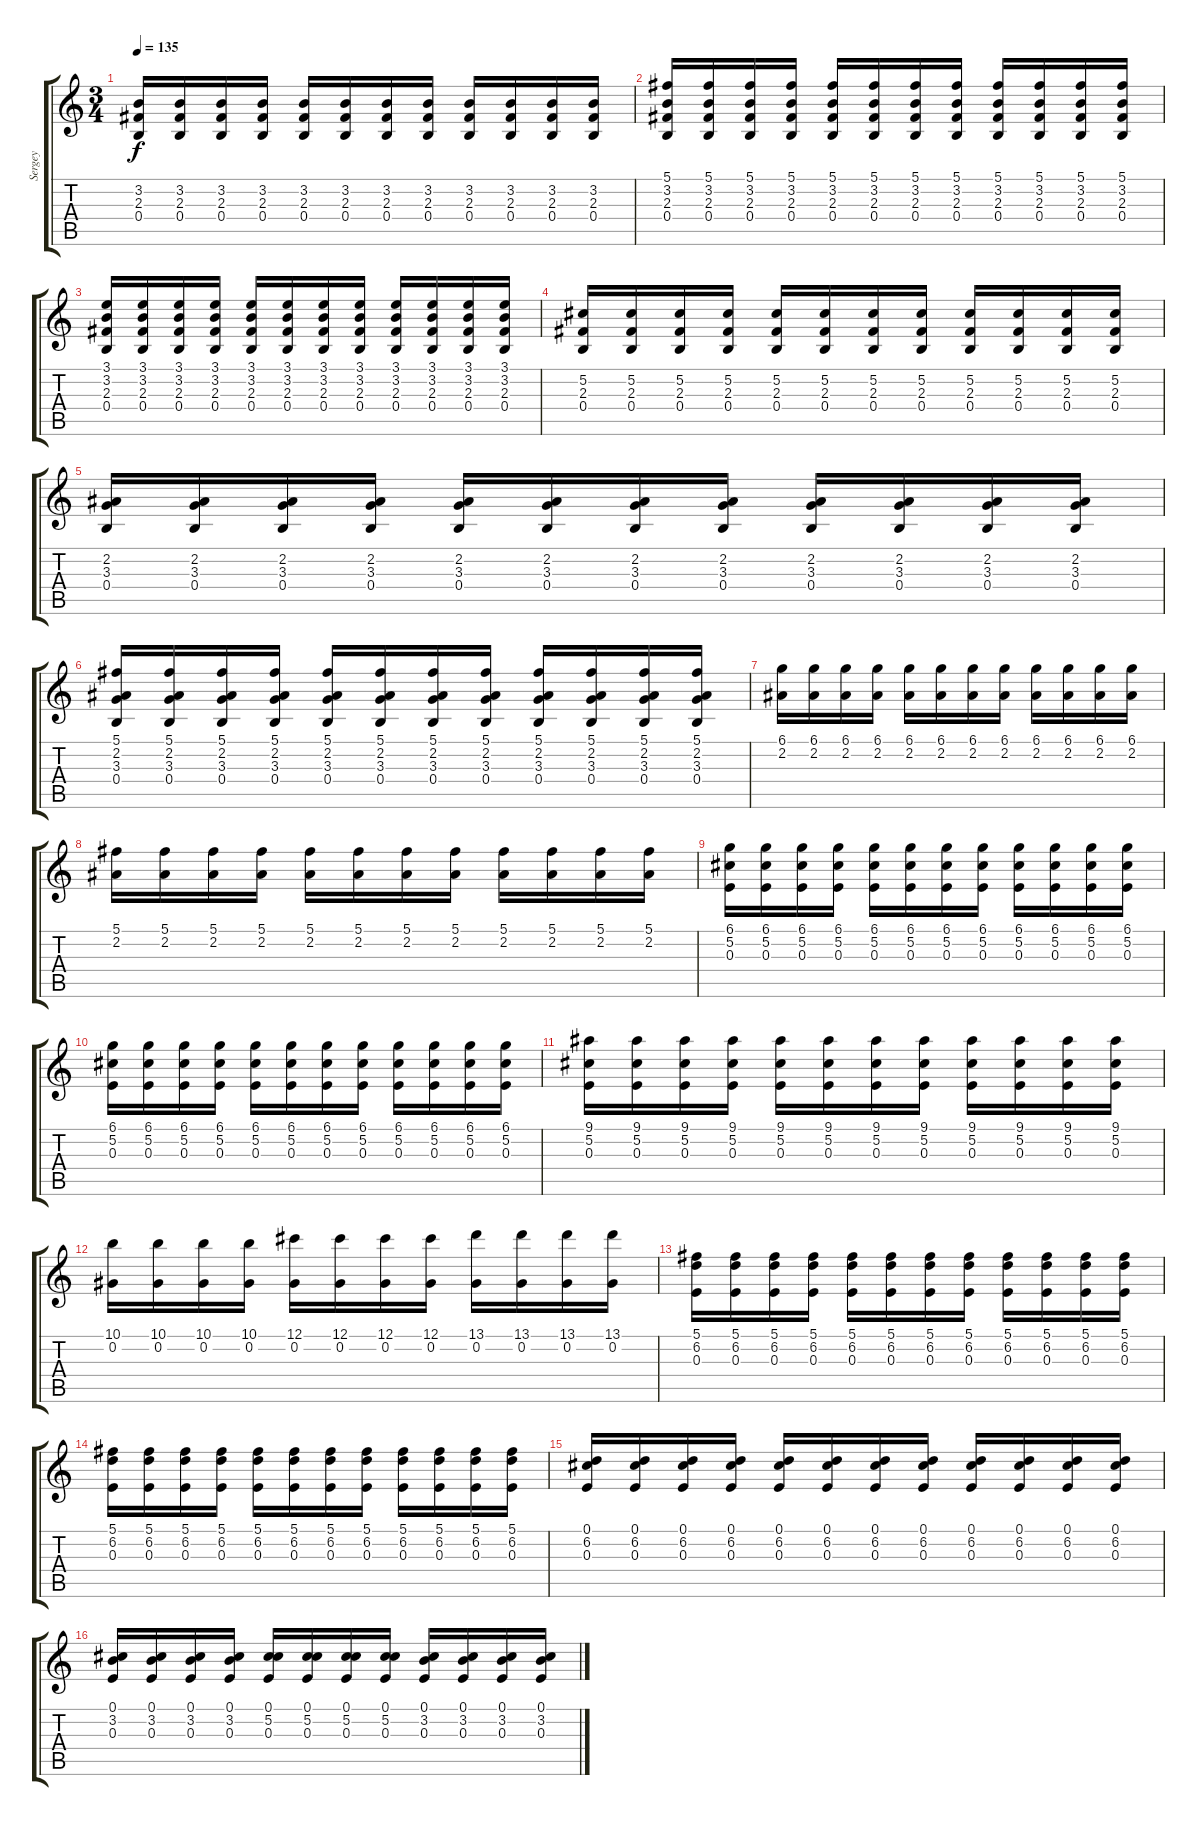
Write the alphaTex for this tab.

\track ("Sergey" "Sergey") {instrument distortionguitar}
\staff {score tabs}
\tuning (Db4 Ab3 E3 B2 Gb2 Db2) {hide}
\ts (3 4)
\tempo 135
\clef g2
\ks c
(3.2 2.3 0.4).16{dy f} (3.2 2.3 0.4).16 (3.2 2.3 0.4).16 (3.2 2.3 0.4).16 (3.2 2.3 0.4).16 (3.2 2.3 0.4).16 (3.2 2.3 0.4).16 (3.2 2.3 0.4).16 (3.2 2.3 0.4).16 (3.2 2.3 0.4).16 (3.2 2.3 0.4).16 (3.2 2.3 0.4).16 |
(5.1 3.2 2.3 0.4).16 (5.1 3.2 2.3 0.4).16 (5.1 3.2 2.3 0.4).16 (5.1 3.2 2.3 0.4).16 (5.1 3.2 2.3 0.4).16 (5.1 3.2 2.3 0.4).16 (5.1 3.2 2.3 0.4).16 (5.1 3.2 2.3 0.4).16 (5.1 3.2 2.3 0.4).16 (5.1 3.2 2.3 0.4).16 (5.1 3.2 2.3 0.4).16 (5.1 3.2 2.3 0.4).16 |
(3.1 3.2 2.3 0.4).16 (3.1 3.2 2.3 0.4).16 (3.1 3.2 2.3 0.4).16 (3.1 3.2 2.3 0.4).16 (3.1 3.2 2.3 0.4).16 (3.1 3.2 2.3 0.4).16 (3.1 3.2 2.3 0.4).16 (3.1 3.2 2.3 0.4).16 (3.1 3.2 2.3 0.4).16 (3.1 3.2 2.3 0.4).16 (3.1 3.2 2.3 0.4).16 (3.1 3.2 2.3 0.4).16 |
(5.2 2.3 0.4).16 (5.2 2.3 0.4).16 (5.2 2.3 0.4).16 (5.2 2.3 0.4).16 (5.2 2.3 0.4).16 (5.2 2.3 0.4).16 (5.2 2.3 0.4).16 (5.2 2.3 0.4).16 (5.2 2.3 0.4).16 (5.2 2.3 0.4).16 (5.2 2.3 0.4).16 (5.2 2.3 0.4).16 |
(2.2 3.3 0.4).16 (2.2 3.3 0.4).16 (2.2 3.3 0.4).16 (2.2 3.3 0.4).16 (2.2 3.3 0.4).16 (2.2 3.3 0.4).16 (2.2 3.3 0.4).16 (2.2 3.3 0.4).16 (2.2 3.3 0.4).16 (2.2 3.3 0.4).16 (2.2 3.3 0.4).16 (2.2 3.3 0.4).16 |
(5.1 2.2 3.3 0.4).16 (5.1 2.2 3.3 0.4).16 (5.1 2.2 3.3 0.4).16 (5.1 2.2 3.3 0.4).16 (5.1 2.2 3.3 0.4).16 (5.1 2.2 3.3 0.4).16 (5.1 2.2 3.3 0.4).16 (5.1 2.2 3.3 0.4).16 (5.1 2.2 3.3 0.4).16 (5.1 2.2 3.3 0.4).16 (5.1 2.2 3.3 0.4).16 (5.1 2.2 3.3 0.4).16 |
(6.1 2.2).16 (6.1 2.2).16 (6.1 2.2).16 (6.1 2.2).16 (6.1 2.2).16 (6.1 2.2).16 (6.1 2.2).16 (6.1 2.2).16 (6.1 2.2).16 (6.1 2.2).16 (6.1 2.2).16 (6.1 2.2).16 |
(5.1 2.2).16 (5.1 2.2).16 (5.1 2.2).16 (5.1 2.2).16 (5.1 2.2).16 (5.1 2.2).16 (5.1 2.2).16 (5.1 2.2).16 (5.1 2.2).16 (5.1 2.2).16 (5.1 2.2).16 (5.1 2.2).16 |
(6.1 5.2 0.3).16 (6.1 5.2 0.3).16 (6.1 5.2 0.3).16 (6.1 5.2 0.3).16 (6.1 5.2 0.3).16 (6.1 5.2 0.3).16 (6.1 5.2 0.3).16 (6.1 5.2 0.3).16 (6.1 5.2 0.3).16 (6.1 5.2 0.3).16 (6.1 5.2 0.3).16 (6.1 5.2 0.3).16 |
(6.1 5.2 0.3).16 (6.1 5.2 0.3).16 (6.1 5.2 0.3).16 (6.1 5.2 0.3).16 (6.1 5.2 0.3).16 (6.1 5.2 0.3).16 (6.1 5.2 0.3).16 (6.1 5.2 0.3).16 (6.1 5.2 0.3).16 (6.1 5.2 0.3).16 (6.1 5.2 0.3).16 (6.1 5.2 0.3).16 |
(9.1 5.2 0.3).16 (9.1 5.2 0.3).16 (9.1 5.2 0.3).16 (9.1 5.2 0.3).16 (9.1 5.2 0.3).16 (9.1 5.2 0.3).16 (9.1 5.2 0.3).16 (9.1 5.2 0.3).16 (9.1 5.2 0.3).16 (9.1 5.2 0.3).16 (9.1 5.2 0.3).16 (9.1 5.2 0.3).16 |
(10.1 0.2).16 (10.1 0.2).16 (10.1 0.2).16 (10.1 0.2).16 (12.1 0.2).16 (12.1 0.2).16 (12.1 0.2).16 (12.1 0.2).16 (13.1 0.2).16 (13.1 0.2).16 (13.1 0.2).16 (13.1 0.2).16 |
(5.1 6.2 0.3).16 (5.1 6.2 0.3).16 (5.1 6.2 0.3).16 (5.1 6.2 0.3).16 (5.1 6.2 0.3).16 (5.1 6.2 0.3).16 (5.1 6.2 0.3).16 (5.1 6.2 0.3).16 (5.1 6.2 0.3).16 (5.1 6.2 0.3).16 (5.1 6.2 0.3).16 (5.1 6.2 0.3).16 |
(5.1 6.2 0.3).16 (5.1 6.2 0.3).16 (5.1 6.2 0.3).16 (5.1 6.2 0.3).16 (5.1 6.2 0.3).16 (5.1 6.2 0.3).16 (5.1 6.2 0.3).16 (5.1 6.2 0.3).16 (5.1 6.2 0.3).16 (5.1 6.2 0.3).16 (5.1 6.2 0.3).16 (5.1 6.2 0.3).16 |
(0.1 6.2 0.3).16 (0.1 6.2 0.3).16 (0.1 6.2 0.3).16 (0.1 6.2 0.3).16 (0.1 6.2 0.3).16 (0.1 6.2 0.3).16 (0.1 6.2 0.3).16 (0.1 6.2 0.3).16 (0.1 6.2 0.3).16 (0.1 6.2 0.3).16 (0.1 6.2 0.3).16 (0.1 6.2 0.3).16 |
(0.1 3.2 0.3).16 (0.1 3.2 0.3).16 (0.1 3.2 0.3).16 (0.1 3.2 0.3).16 (0.1 5.2 0.3).16 (0.1 5.2 0.3).16 (0.1 5.2 0.3).16 (0.1 5.2 0.3).16 (0.1 3.2 0.3).16 (0.1 3.2 0.3).16 (0.1 3.2 0.3).16 (0.1 3.2 0.3).16
